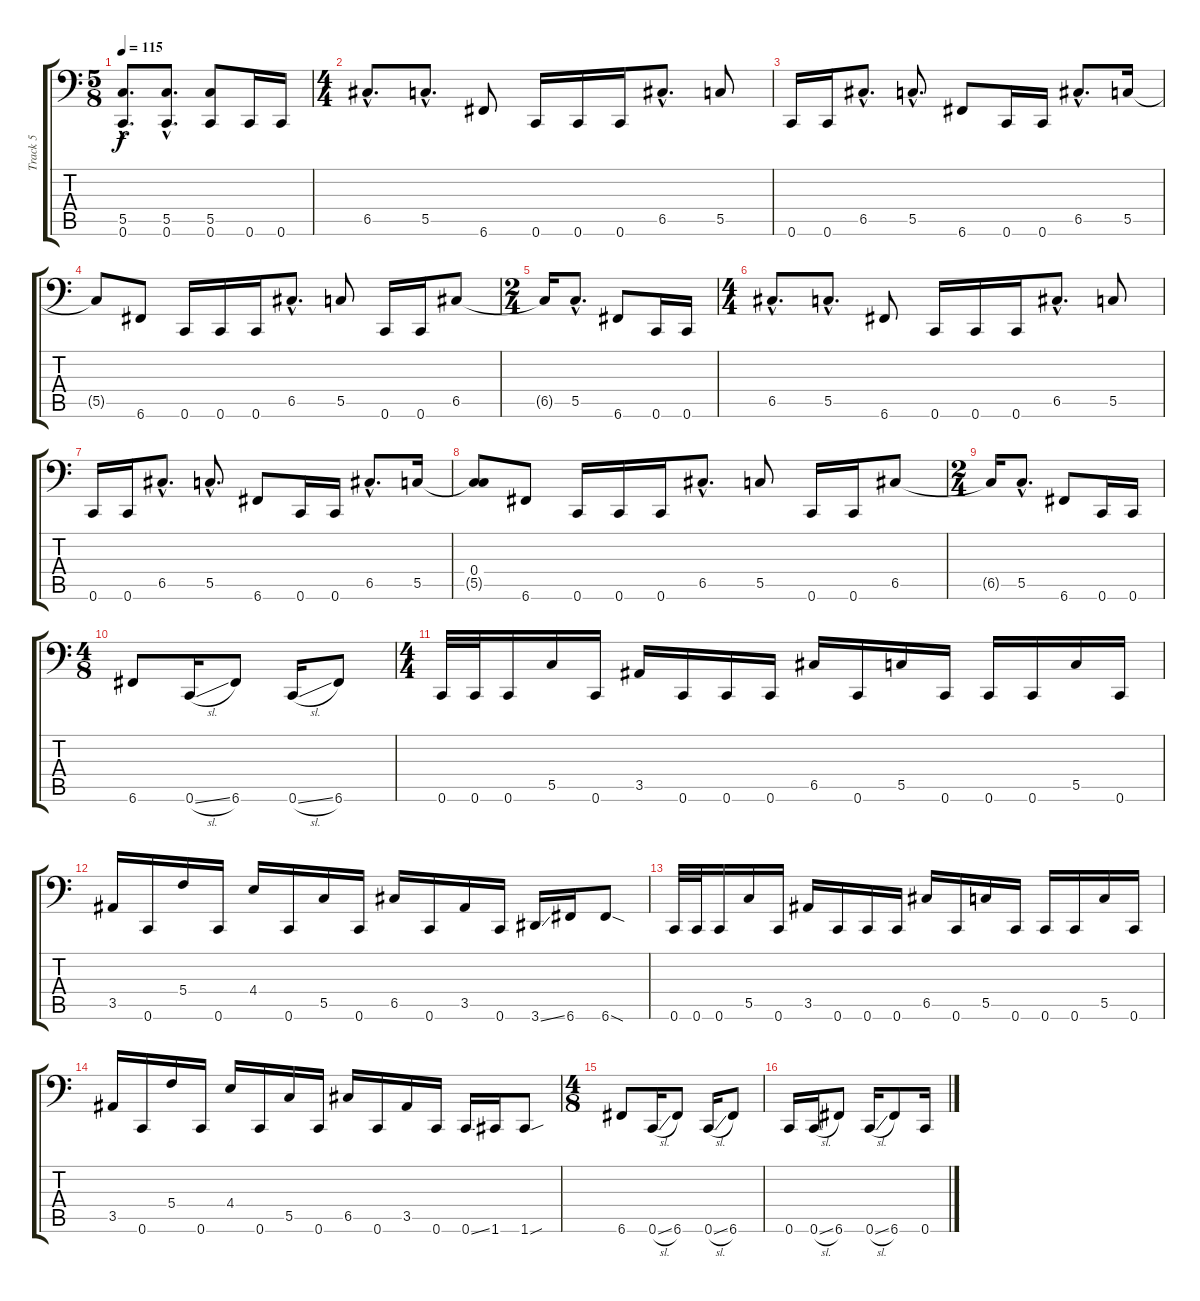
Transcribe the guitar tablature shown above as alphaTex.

\track ("Track 5" "Track 5") {instrument electricbassfinger}
\staff {score tabs}
\tuning (D3 Bb2 F2 C2 G1 C1) {hide}
\ts (5 8)
\tempo 115
\clef f4
\ks c
(5.5{hac} 0.6{hac}).8{d dy f} (5.5{hac} 0.6{hac}).8{d} (5.5 0.6).8 0.6.16 0.6.16 |
\ts (4 4)
6.5{hac}.8{d} 5.5{hac}.8{d} 6.6.8 0.6.16 0.6.16 0.6.16 6.5{hac}.8{d} 5.5.8 |
0.6.16 0.6.16 6.5{hac}.8{d} 5.5{hac}.8{d} 6.6.8 0.6.16 0.6.16 6.5{hac}.8{d} 5.5.16 |
5.5{t}.8 6.6.8 0.6.16 0.6.16 0.6.16 6.5{hac}.8{d} 5.5.8 0.6.16 0.6.16 6.5.8 |
\ts (2 4)
6.5{t}.16 5.5{hac}.8{d} 6.6.8 0.6.16 0.6.16 |
\ts (4 4)
6.5{hac}.8{d} 5.5{hac}.8{d} 6.6.8 0.6.16 0.6.16 0.6.16 6.5{hac}.8{d} 5.5.8 |
0.6.16 0.6.16 6.5{hac}.8{d} 5.5{hac}.8{d} 6.6.8 0.6.16 0.6.16 6.5{hac}.8{d} 5.5.16 |
(0.4 5.5{t}).8 6.6.8 0.6.16 0.6.16 0.6.16 6.5{hac}.8{d} 5.5.8 0.6.16 0.6.16 6.5.8 |
\ts (2 4)
6.5{t}.16 5.5{hac}.8{d} 6.6.8 0.6.16 0.6.16 |
\ts (4 8)
6.6.8 0.6{sl}.16 6.6.8 0.6{sl}.16 6.6.8 |
\ts (4 4)
0.6.32 0.6.32 0.6.16 5.5.16 0.6.16 3.5.16 0.6.16 0.6.16 0.6.16 6.5.16 0.6.16 5.5.16 0.6.16 0.6.16 0.6.16 5.5.16 0.6.16 |
3.5.16 0.6.16 5.4.16 0.6.16 4.4.16 0.6.16 5.5.16 0.6.16 6.5.16 0.6.16 3.5.16 0.6.16 3.6{ss}.16 6.6.16 6.6{sod}.8 |
0.6.32 0.6.32 0.6.16 5.5.16 0.6.16 3.5.16 0.6.16 0.6.16 0.6.16 6.5.16 0.6.16 5.5.16 0.6.16 0.6.16 0.6.16 5.5.16 0.6.16 |
3.5.16 0.6.16 5.4.16 0.6.16 4.4.16 0.6.16 5.5.16 0.6.16 6.5.16 0.6.16 3.5.16 0.6.16 0.6{ss}.16 1.6.16 1.6{sou}.8 |
\ts (4 8)
6.6.8 0.6{sl}.16 6.6.8 0.6{sl}.16 6.6.8 |
0.6.16 0.6{sl}.16 6.6.8 0.6{sl}.16 6.6.8 0.6{sl}.16
